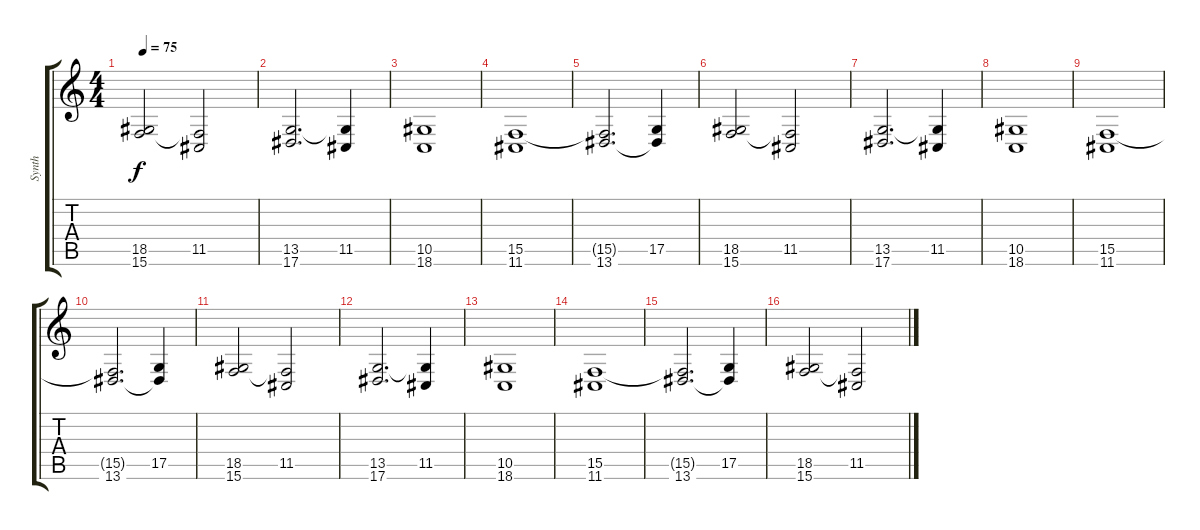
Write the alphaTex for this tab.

\track ("Synth" "Synth") {instrument pad5bowed}
\staff {score tabs}
\tuning (E4 B3 G3 D3 D2 D2) {hide}
\ts (4 4)
\tempo 75
\clef g2
\ks c
(18.5 15.6).2{dy f} (11.5 15.6{t}).2 |
(13.5 17.6).2{d} (11.5 17.6{t}).4 |
(10.5 18.6).1 |
(15.5 11.6).1 |
(15.5{t} 13.6).2{d} (17.5 13.6{t}).4 |
(18.5 15.6).2 (11.5 15.6{t}).2 |
(13.5 17.6).2{d} (11.5 17.6{t}).4 |
(10.5 18.6).1 |
(15.5 11.6).1 |
(15.5{t} 13.6).2{d} (17.5 13.6{t}).4 |
(18.5 15.6).2 (11.5 15.6{t}).2 |
(13.5 17.6).2{d} (11.5 17.6{t}).4 |
(10.5 18.6).1 |
(15.5 11.6).1 |
(15.5{t} 13.6).2{d} (17.5 13.6{t}).4 |
(18.5 15.6).2 (11.5 15.6{t}).2
